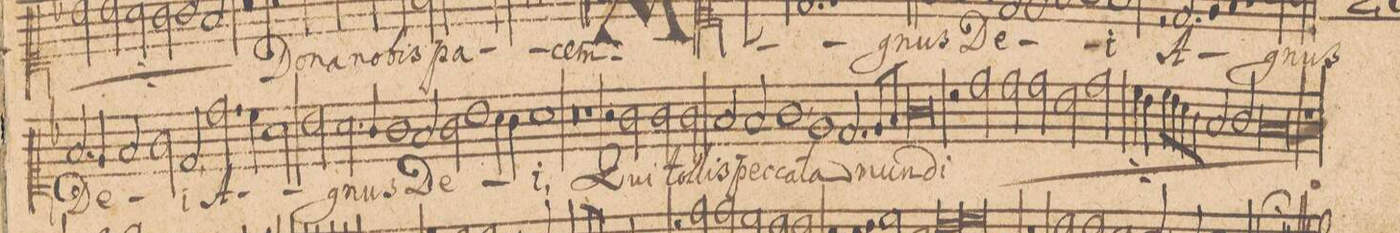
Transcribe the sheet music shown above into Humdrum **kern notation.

**kern	**text
*I"[CANTVS 2]	*
*clefC1	*
*k[b-]	*
*met(C|)	*
*M2/1	*
2.f/	De-
4e/	.
=36-	=36-
2f/	.
2g\	.
2d,/	-i
2.dd\	A-
=37-	=37-
4cc\	.
2a\	.
2b-\	.
2.a\	-gnus
=38-	=38-
4g/	.
1g\	De-
2f/	.
=39-	=39-
2g\	.
1b-\	.
4a\	.
4g\	.
=40-	=40-
1a	-i,
0r	.
=41-	=41-
1r	.
=42-	=42-
2r	.
2g\	Qui
2g\	tol-
2g\	-lis
=43-	=43-
2f/	pec-
2f/	-ca-
1g,	-ta
=44-	=44-
1e	mun-
2.d/	.
8e/L	.
8f/J	.
=45-	=45-
0g	-di
=46-	=46-
*	*ij
2rcc	.
2dd\	Qui
2dd\	tol-
2dd\	-lis
=47-	=47-
2b-\	pec-
2dd\	-ca-
4cc\	.
4b-\	.
8cc\L	-ta
8b-\	.
8a\	.
8g\J	.
=48-	=48-
2f/	mun-
2g/	.
0f	-di
*	*Xij
=49-	=49-
1r	.
=50-	=50-
*-	*-
